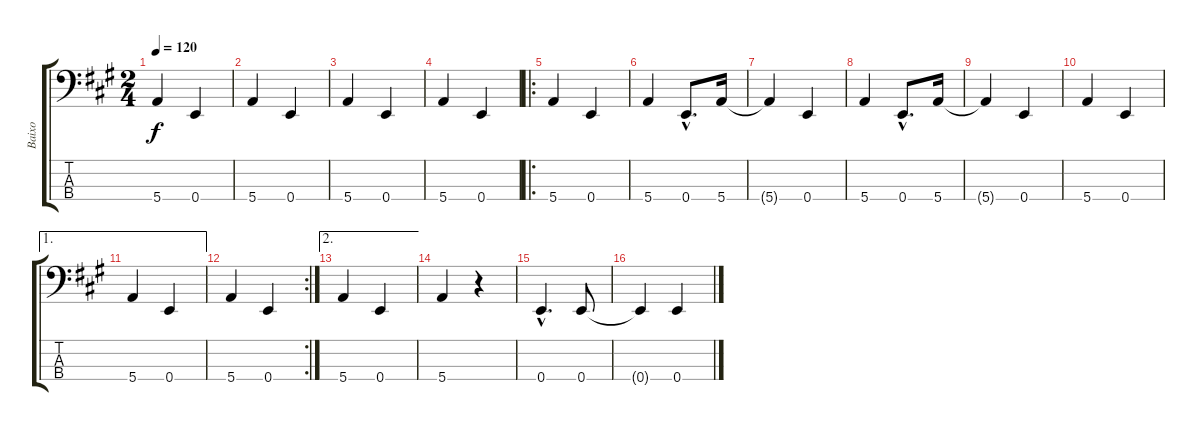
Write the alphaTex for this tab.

\track ("Baixo" "Baixo") {instrument electricbasspick}
\staff {score tabs}
\tuning (G2 D2 A1 E1) {hide}
\ts (2 4)
\tempo 120
\clef f4
\ks a
5.4.4{dy f instrument electricbasspick} 0.4.4 |
5.4.4 0.4.4 |
5.4.4 0.4.4 |
5.4.4 0.4.4 |
\ro
5.4.4 0.4.4 |
5.4.4 0.4{hac}.8{d} 5.4.16 |
5.4{t}.4 0.4.4 |
5.4.4 0.4{hac}.8{d} 5.4.16 |
5.4{t}.4 0.4.4 |
5.4.4 0.4.4 |
\ae 1
5.4.4 0.4.4 |
\rc 2
5.4.4 0.4.4 |
\ae 2
5.4.4 0.4.4 |
5.4.4 r.4 |
0.4{hac}.4{d} 0.4.8 |
0.4{t}.4 0.4.4
